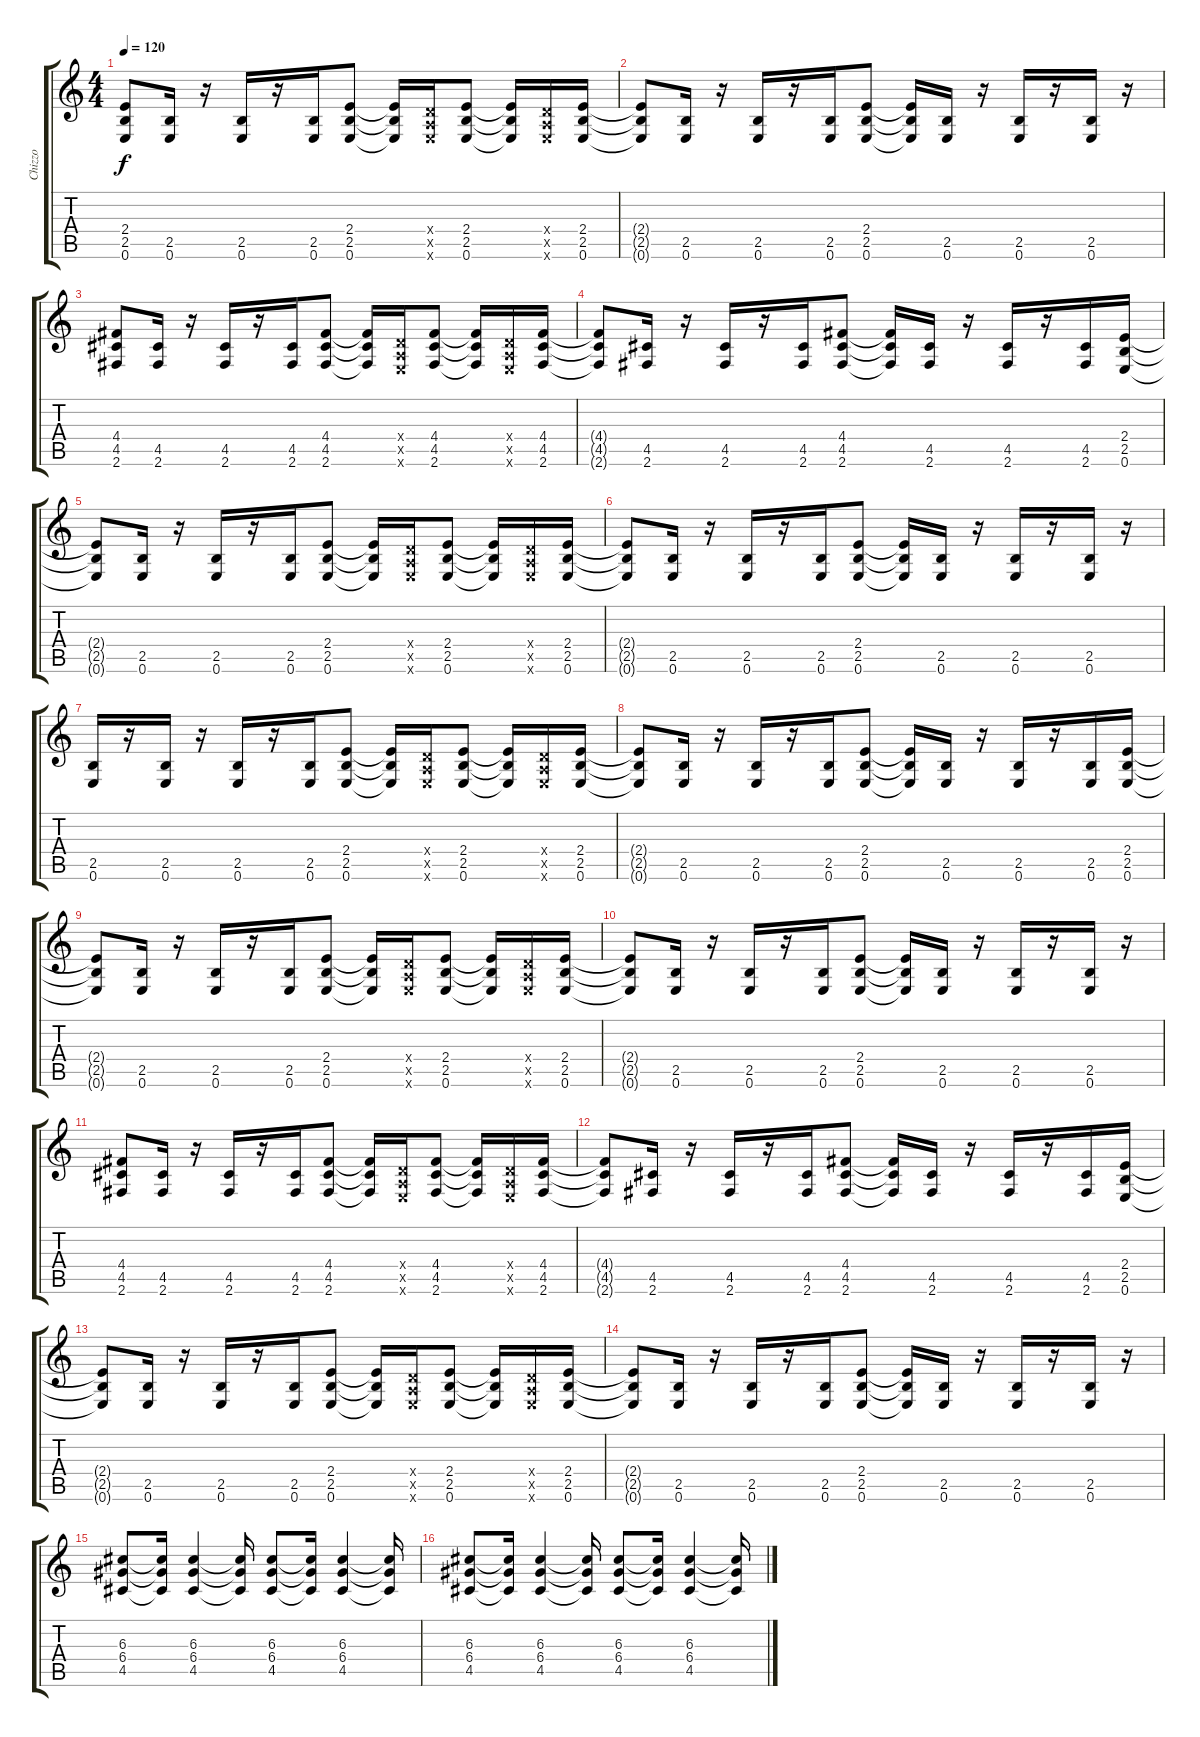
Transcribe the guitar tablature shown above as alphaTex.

\track ("Chizzo" "Chizzo") {instrument distortionguitar}
\staff {score tabs}
\tuning (E4 B3 G3 D3 A2 E2) {hide}
\ts (4 4)
\tempo 120
\clef g2
\ks c
(2.4{t} 2.5{t} 0.6{t}).8{dy f} (2.5 0.6).16 r.16 (2.5 0.6).16 r.16 (2.5 0.6).16 (2.4 2.5 0.6).8 (2.4{t} 2.5{t} 0.6{t}).16 (0.4{x} 0.5{x} 0.6{x}).16 (2.4 2.5 0.6).8 (2.4{t} 2.5{t} 0.6{t}).16 (0.4{x} 0.5{x} 0.6{x}).16 (2.4 2.5 0.6).16 |
(2.4{t} 2.5{t} 0.6{t}).8 (2.5 0.6).16 r.16 (2.5 0.6).16 r.16 (2.5 0.6).16 (2.4 2.5 0.6).8 (2.4{t} 2.5{t} 0.6{t}).16 (2.5 0.6).16 r.16 (2.5 0.6).16 r.16 (2.5 0.6).16 r.16 |
(4.4 4.5 2.6).8 (4.5 2.6).16 r.16 (4.5 2.6).16 r.16 (4.5 2.6).16 (4.4 4.5 2.6).8 (4.4{t} 4.5{t} 2.6{t}).16 (0.4{x} 0.5{x} 0.6{x}).16 (4.4 4.5 2.6).8 (4.4{t} 4.5{t} 2.6{t}).16 (0.4{x} 0.5{x} 0.6{x}).16 (4.4 4.5 2.6).16 |
(4.4{t} 4.5{t} 2.6{t}).8 (4.5 2.6).16 r.16 (4.5 2.6).16 r.16 (4.5 2.6).16 (4.4 4.5 2.6).8 (4.4{t} 4.5{t} 2.6{t}).16 (4.5 2.6).16 r.16 (4.5 2.6).16 r.16 (4.5 2.6).16 (2.4 2.5 0.6).16 |
(2.4{t} 2.5{t} 0.6{t}).8 (2.5 0.6).16 r.16 (2.5 0.6).16 r.16 (2.5 0.6).16 (2.4 2.5 0.6).8 (2.4{t} 2.5{t} 0.6{t}).16 (0.4{x} 0.5{x} 0.6{x}).16 (2.4 2.5 0.6).8 (2.4{t} 2.5{t} 0.6{t}).16 (0.4{x} 0.5{x} 0.6{x}).16 (2.4 2.5 0.6).16 |
(2.4{t} 2.5{t} 0.6{t}).8 (2.5 0.6).16 r.16 (2.5 0.6).16 r.16 (2.5 0.6).16 (2.4 2.5 0.6).8 (2.4{t} 2.5{t} 0.6{t}).16 (2.5 0.6).16 r.16 (2.5 0.6).16 r.16 (2.5 0.6).16 r.16 |
(2.5 0.6).16 r.16 (2.5 0.6).16 r.16 (2.5 0.6).16 r.16 (2.5 0.6).16 (2.4 2.5 0.6).8 (2.4{t} 2.5{t} 0.6{t}).16 (0.4{x} 0.5{x} 0.6{x}).16 (2.4 2.5 0.6).8 (2.4{t} 2.5{t} 0.6{t}).16 (0.4{x} 0.5{x} 0.6{x}).16 (2.4 2.5 0.6).16 |
(2.4{t} 2.5{t} 0.6{t}).8 (2.5 0.6).16 r.16 (2.5 0.6).16 r.16 (2.5 0.6).16 (2.4 2.5 0.6).8 (2.4{t} 2.5{t} 0.6{t}).16 (2.5 0.6).16 r.16 (2.5 0.6).16 r.16 (2.5 0.6).16 (2.4 2.5 0.6).16 |
(2.4{t} 2.5{t} 0.6{t}).8 (2.5 0.6).16 r.16 (2.5 0.6).16 r.16 (2.5 0.6).16 (2.4 2.5 0.6).8 (2.4{t} 2.5{t} 0.6{t}).16 (0.4{x} 0.5{x} 0.6{x}).16 (2.4 2.5 0.6).8 (2.4{t} 2.5{t} 0.6{t}).16 (0.4{x} 0.5{x} 0.6{x}).16 (2.4 2.5 0.6).16 |
(2.4{t} 2.5{t} 0.6{t}).8 (2.5 0.6).16 r.16 (2.5 0.6).16 r.16 (2.5 0.6).16 (2.4 2.5 0.6).8 (2.4{t} 2.5{t} 0.6{t}).16 (2.5 0.6).16 r.16 (2.5 0.6).16 r.16 (2.5 0.6).16 r.16 |
(4.4 4.5 2.6).8 (4.5 2.6).16 r.16 (4.5 2.6).16 r.16 (4.5 2.6).16 (4.4 4.5 2.6).8 (4.4{t} 4.5{t} 2.6{t}).16 (0.4{x} 0.5{x} 0.6{x}).16 (4.4 4.5 2.6).8 (4.4{t} 4.5{t} 2.6{t}).16 (0.4{x} 0.5{x} 0.6{x}).16 (4.4 4.5 2.6).16 |
(4.4{t} 4.5{t} 2.6{t}).8 (4.5 2.6).16 r.16 (4.5 2.6).16 r.16 (4.5 2.6).16 (4.4 4.5 2.6).8 (4.4{t} 4.5{t} 2.6{t}).16 (4.5 2.6).16 r.16 (4.5 2.6).16 r.16 (4.5 2.6).16 (2.4 2.5 0.6).16 |
(2.4{t} 2.5{t} 0.6{t}).8 (2.5 0.6).16 r.16 (2.5 0.6).16 r.16 (2.5 0.6).16 (2.4 2.5 0.6).8 (2.4{t} 2.5{t} 0.6{t}).16 (0.4{x} 0.5{x} 0.6{x}).16 (2.4 2.5 0.6).8 (2.4{t} 2.5{t} 0.6{t}).16 (0.4{x} 0.5{x} 0.6{x}).16 (2.4 2.5 0.6).16 |
(2.4{t} 2.5{t} 0.6{t}).8 (2.5 0.6).16 r.16 (2.5 0.6).16 r.16 (2.5 0.6).16 (2.4 2.5 0.6).8 (2.4{t} 2.5{t} 0.6{t}).16 (2.5 0.6).16 r.16 (2.5 0.6).16 r.16 (2.5 0.6).16 r.16 |
(6.3 6.4 4.5).8 (6.3{t} 6.4{t} 4.5{t}).16 (6.3 6.4 4.5).4 (6.3{t} 6.4{t} 4.5{t}).16 (6.3 6.4 4.5).8 (6.3{t} 6.4{t} 4.5{t}).16 (6.3 6.4 4.5).4 (6.3{t} 6.4{t} 4.5{t}).16 |
(6.3 6.4 4.5).8 (6.3{t} 6.4{t} 4.5{t}).16 (6.3 6.4 4.5).4 (6.3{t} 6.4{t} 4.5{t}).16 (6.3 6.4 4.5).8 (6.3{t} 6.4{t} 4.5{t}).16 (6.3 6.4 4.5).4 (6.3{t} 6.4{t} 4.5{t}).16
